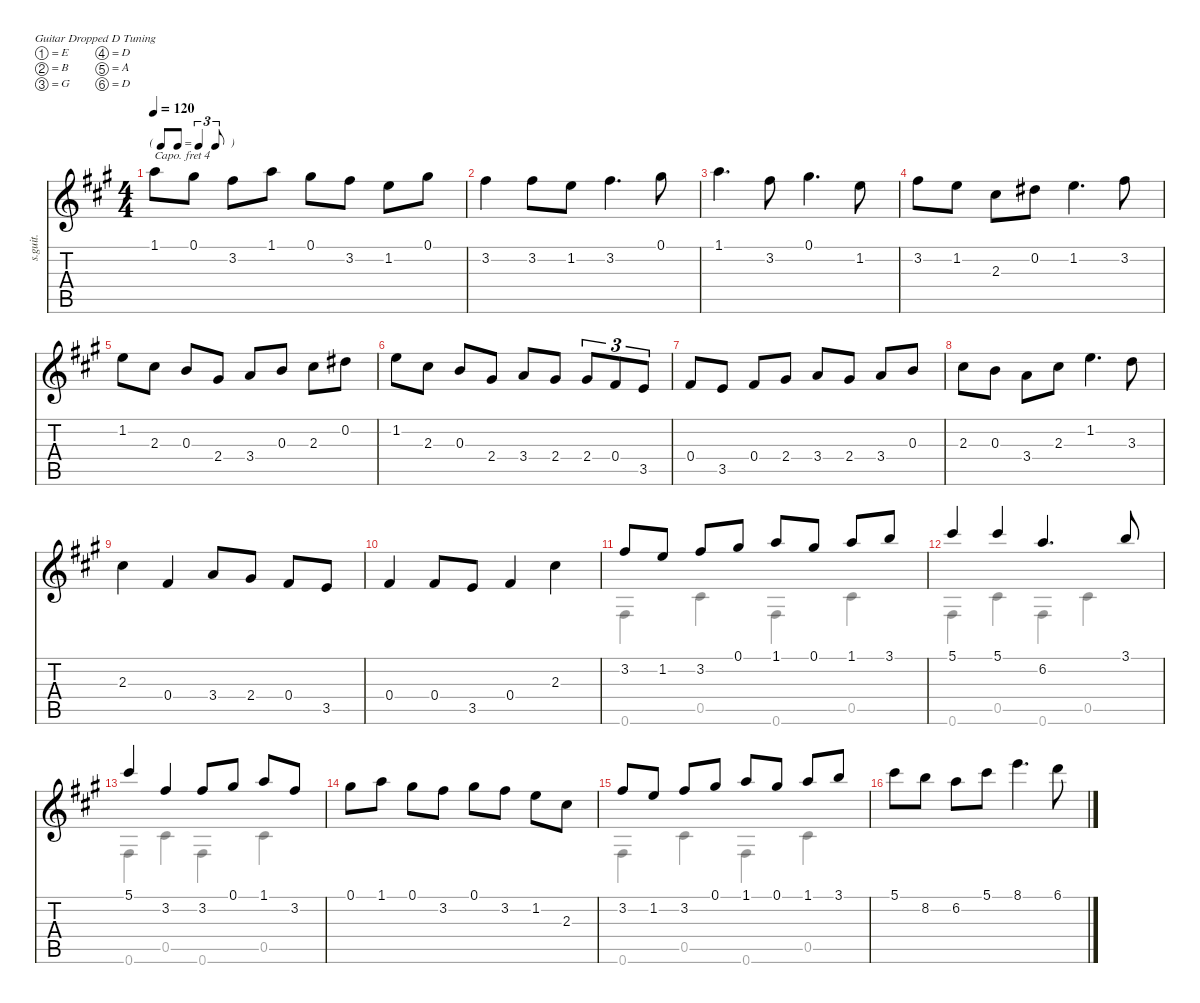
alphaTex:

\defaultSystemsLayout 4
\hideDynamics
\bracketExtendMode nobrackets
\otherSystemsTrackNameOrientation horizontal
\track ("Steel Guitar" "s.guit.") {instrument acousticguitarsteel}
\staff {score tabs}
\capo 4
\tuning (E4 B3 G3 D3 A2 D2)
\voice
\ts (4 4)
\tf triplet8th
\tempo 120
\clef g2
\ks f#minor
1.1{acc forcenatural}.8{dy mf beam Down} 0.1{acc #}.8{beam Down} 3.2{acc #}.8{beam Down} 1.1{acc forcenatural}.8{beam Down} 0.1{acc #}.8{beam Down} 3.2{acc #}.8{beam Down} 1.2{acc forcenatural}.8{beam Down} 0.1{acc #}.8{beam Down} |
3.2{acc #}.4{beam Down} 3.2{acc #}.8{beam Down} 1.2{acc forcenatural}.8{beam Down} 3.2{acc #}.4{d beam Down} 0.1{acc #}.8{beam Down} |
1.1{acc forcenatural}.4{d beam Down} 3.2{acc #}.8{beam Down} 0.1{acc #}.4{d beam Down} 1.2{acc forcenatural}.8{beam Down} |
3.2{acc #}.8{beam Down} 1.2{acc forcenatural}.8{beam Down} 2.3{acc #}.8{beam Down} 0.2{acc #}.8{beam Down} 1.2{acc forcenatural}.4{d beam Down} 3.2{acc #}.8{beam Down} |
1.2{acc forcenatural}.8{beam Down} 2.3{acc #}.8{beam Down} 0.3{acc forcenatural}.8{beam Up} 2.4{acc #}.8{beam Up} 3.4{acc forcenatural}.8{beam Up} 0.3{acc forcenatural}.8{beam Up} 2.3{acc #}.8{beam Down} 0.2{acc #}.8{beam Down} |
1.2{acc forcenatural}.8{beam Down} 2.3{acc #}.8{beam Down} 0.3{acc forcenatural}.8{beam Up} 2.4{acc #}.8{beam Up} 3.4{acc forcenatural}.8{beam Up} 2.4{acc #}.8{beam Up} 2.4{acc #}.8{tu (3 2) beam Up} 0.4{acc #}.8{tu (3 2) beam Up} 3.5{acc forcenatural}.8{tu (3 2) beam Up} |
0.4{acc #}.8{beam Up} 3.5{acc forcenatural}.8{beam Up} 0.4{acc #}.8{beam Up} 2.4{acc #}.8{beam Up} 3.4{acc forcenatural}.8{beam Up} 2.4{acc #}.8{beam Up} 3.4{acc forcenatural}.8{beam Up} 0.3{acc forcenatural}.8{beam Up} |
2.3{acc #}.8{beam Down} 0.3{acc forcenatural}.8{beam Down} 3.4{acc forcenatural}.8{beam Down} 2.3{acc #}.8{beam Down} 1.2{acc forcenatural}.4{d beam Down} 3.3{acc forcenatural}.8{beam Down} |
2.3{acc #}.4{beam Down} 0.4{acc #}.4{beam Up} 3.4{acc forcenatural}.8{beam Up} 2.4{acc #}.8{beam Up} 0.4{acc #}.8{beam Up} 3.5{acc forcenatural}.8{beam Up} |
0.4{acc #}.4{beam Up} 0.4{acc #}.8{beam Up} 3.5{acc forcenatural}.8{beam Up} 0.4{acc #}.4{beam Up} 2.3{acc #}.4{beam Down} |
3.2{acc #}.8{beam Up} 1.2{acc forcenatural}.8{beam Up} 3.2{acc #}.8{beam Up} 0.1{acc #}.8{beam Up} 1.1{acc forcenatural}.8{beam Up} 0.1{acc #}.8{beam Up} 1.1{acc forcenatural}.8{beam Up} 3.1{acc forcenatural}.8{beam Up} |
5.1{acc #}.4{beam Up} 5.1{acc #}.4{beam Up} 6.2{acc forcenatural}.4{d beam Up} 3.1{acc forcenatural}.8{beam Up} |
5.1{acc #}.4{beam Up} 3.2{acc #}.4{beam Up} 3.2{acc #}.8{beam Up} 0.1{acc #}.8{beam Up} 1.1{acc forcenatural}.8{beam Up} 3.2{acc #}.8{beam Up} |
0.1{acc #}.8{beam Down} 1.1{acc forcenatural}.8{beam Down} 0.1{acc #}.8{beam Down} 3.2{acc #}.8{beam Down} 0.1{acc #}.8{beam Down} 3.2{acc #}.8{beam Down} 1.2{acc forcenatural}.8{beam Down} 2.3{acc #}.8{beam Down} |
3.2{acc #}.8{beam Up} 1.2{acc forcenatural}.8{beam Up} 3.2{acc #}.8{beam Up} 0.1{acc #}.8{beam Up} 1.1{acc forcenatural}.8{beam Up} 0.1{acc #}.8{beam Up} 1.1{acc forcenatural}.8{beam Up} 3.1{acc forcenatural}.8{beam Up} |
5.1{acc #}.8{beam Down} 8.2{acc forcenatural}.8{beam Down} 6.2{acc forcenatural}.8{beam Down} 5.1{acc #}.8{beam Down} 8.1{acc forcenatural}.4{d beam Down} 6.1{acc forcenatural}.8{beam Down}
\voice
\clef g2
\ottava regular
\simile none
\ks f#minor
|
|
|
|
|
|
|
|
|
|
0.6{acc #}.4{beam Down} 0.5{acc #}.4{beam Down} 0.6{acc #}.4{beam Down} 0.5{acc #}.4{beam Down} |
0.6{acc #}.4{beam Down} 0.5{acc #}.4{beam Down} 0.6{acc #}.4{beam Down} 0.5{acc #}.4{beam Down} |
0.6{acc #}.4{beam Down} 0.5{acc #}.4{beam Down} 0.6{acc #}.4{beam Down} 0.5{acc #}.4{beam Down} |
|
0.6{acc #}.4{beam Down} 0.5{acc #}.4{beam Down} 0.6{acc #}.4{beam Down} 0.5{acc #}.4{beam Down} |
